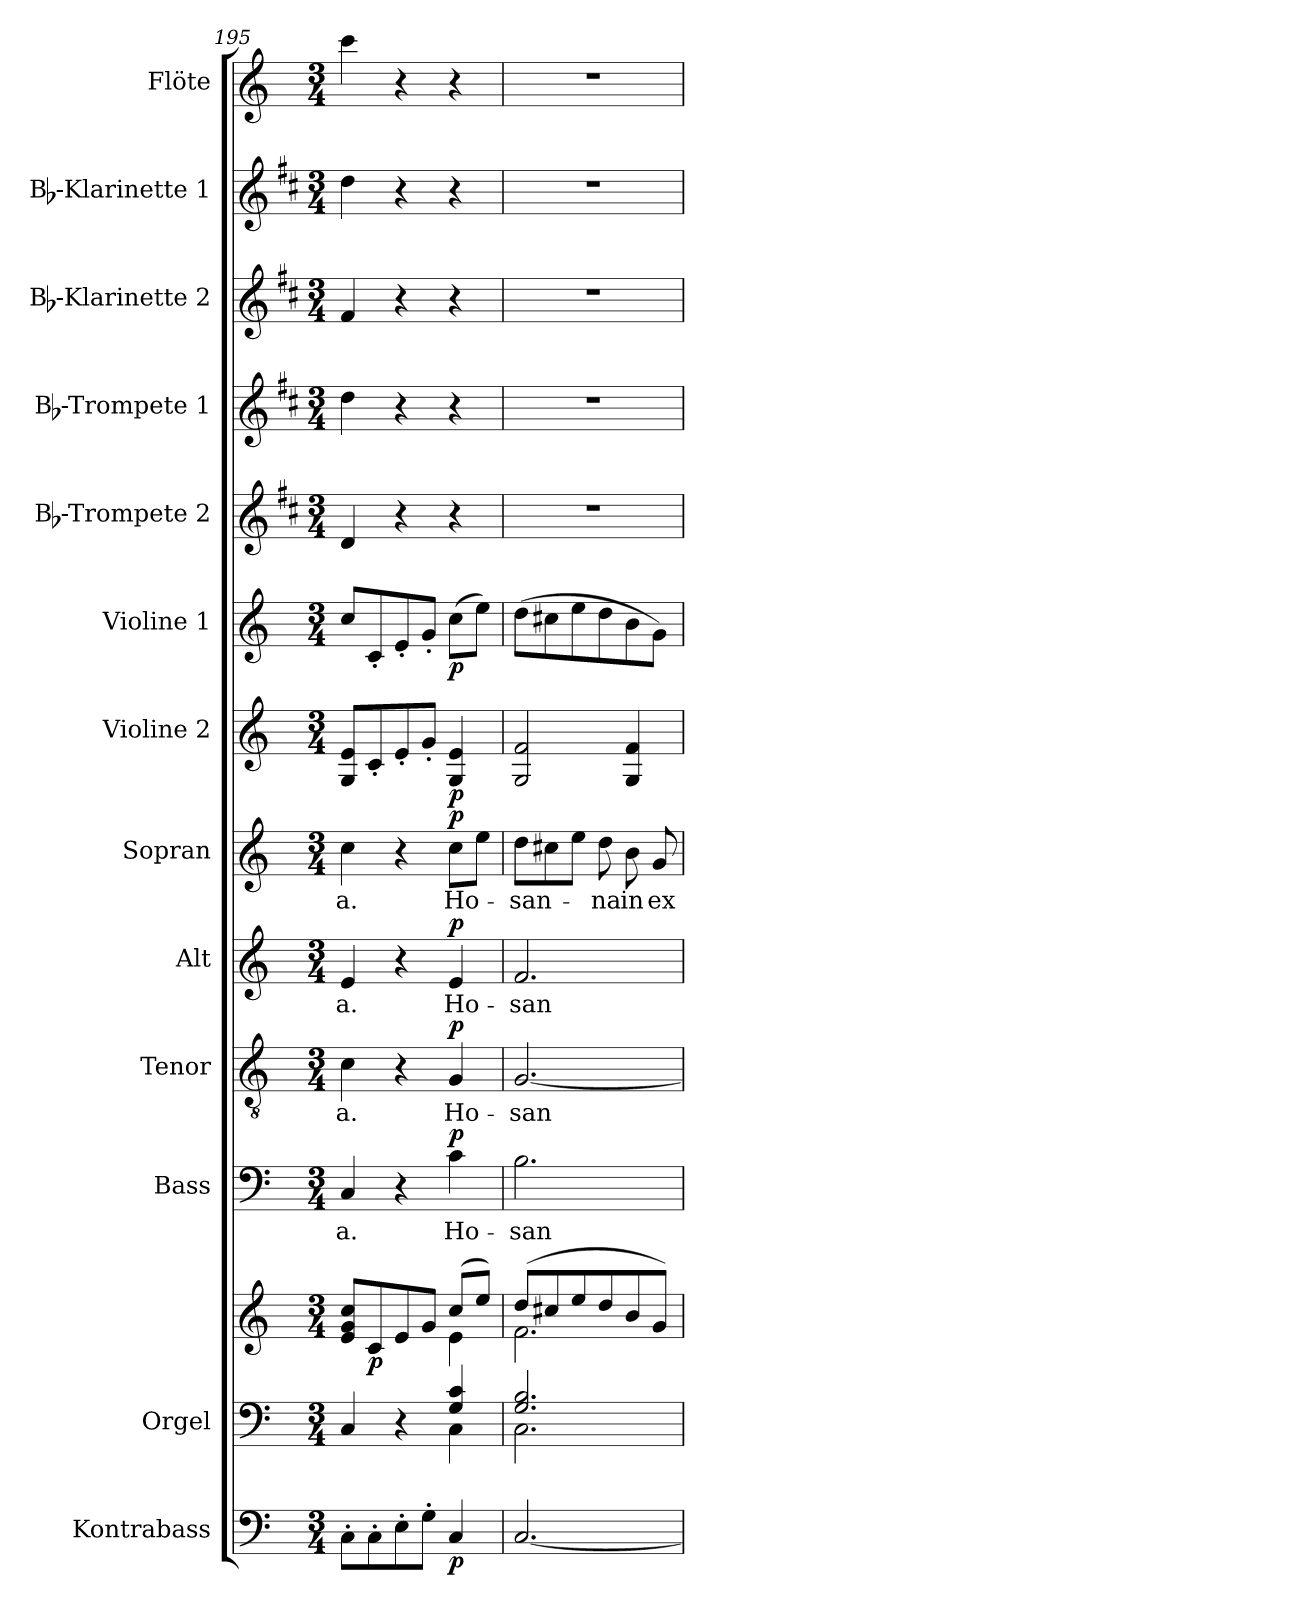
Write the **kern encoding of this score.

**kern	**dynam	**kern	**kern	**dynam	**kern	**text	**dynam	**kern	**text	**dynam	**kern	**text	**dynam	**kern	**text	**dynam	**kern	**dynam	**kern	**dynam	**kern	**kern	**kern	**kern	**kern
*part13	*part13	*part12	*part12	*part12	*part11	*part11	*part11	*part10	*part10	*part10	*part9	*part9	*part9	*part8	*part8	*part8	*part7	*part7	*part6	*part6	*part5	*part4	*part3	*part2	*part1
*staff14	*staff14	*staff13	*staff12	*staff12/13	*staff11	*staff11	*staff11	*staff10	*staff10	*staff10	*staff9	*staff9	*staff9	*staff8	*staff8	*staff8	*staff7	*staff7	*staff6	*staff6	*staff5	*staff4	*staff3	*staff2	*staff1
*I"Kontrabass	*	*I"Orgel	*	*	*I"Bass	*	*	*I"Tenor	*	*	*I"Alt	*	*	*I"Sopran	*	*	*I"Violine 2	*	*I"Violine 1	*	*I"Bb-Trompete 2	*I"Bb-Trompete 1	*I"Bb-Klarinette 2	*I"Bb-Klarinette 1	*I"Flöte
*I'Kb.	*	*I'Org.	*	*	*I'B.	*	*	*I'T.	*	*	*I'A.	*	*	*I'S.	*	*	*I'Vl. 2	*	*I'Vl. 1	*	*I'Bb Trp. 2	*I'Bb Trp. 1	*I'Bb Kl. 2	*I'Bb Kl. 1	*I'Fl.
*clefF4	*	*clefF4	*clefG2	*	*clefF4	*	*	*clefGv2	*	*	*clefG2	*	*	*clefG2	*	*	*clefG2	*	*clefG2	*	*clefG2	*clefG2	*clefG2	*clefG2	*clefG2
*ITrd7c12	*	*	*	*	*	*	*	*	*	*	*	*	*	*	*	*	*	*	*	*	*ITrd1c2	*ITrd1c2	*ITrd1c2	*ITrd1c2	*
*k[]	*	*k[]	*k[]	*	*k[]	*	*	*k[]	*	*	*k[]	*	*	*k[]	*	*	*k[]	*	*k[]	*	*k[]	*k[]	*k[]	*k[]	*k[]
*C:	*	*C:	*C:	*	*C:	*	*	*C:	*	*	*C:	*	*	*C:	*	*	*C:	*	*C:	*	*C:	*C:	*C:	*C:	*C:
*M3/4	*	*M3/4	*M3/4	*	*M3/4	*	*	*M3/4	*	*	*M3/4	*	*	*M3/4	*	*	*M3/4	*	*M3/4	*	*M3/4	*M3/4	*M3/4	*M3/4	*M3/4
=195	=195	=195	=195	=195	=195	=195	=195	=195	=195	=195	=195	=195	=195	=195	=195	=195	=195	=195	=195	=195	=195	=195	=195	=195	=195
*	*	*^	*^	*	*	*	*	*	*	*	*	*	*	*	*	*	*	*	*	*	*	*	*	*	*
!	!	!	!	!	!	!	!	!LO:LY:b	!	!	!LO:LY:b	!	!	!LO:LY:b	!	!	!LO:LY:b	!	!	!	!	!	!	!	!	!	!
8CC'>\L	.	4C/	2ryy	8e/ 8g/ 8cc/L	2ryy	.	4C/	-a.	.	4c\	-a.	.	4e/	-a.	.	4cc\	-a.	.	8G/ 8e/L	.	8cc/L	.	4c/	4cc\	4e/	4cc\	4ccc\
!	!	!	!	!	!	!LO:DY:b	!	!	!	!	!	!	!	!	!	!	!	!	!	!	!	!	!	!	!	!	!
8CC'>\	.	.	.	8c/	.	p	.	.	.	.	.	.	.	.	.	.	.	.	8c'</	.	8c'</	.	.	.	.	.	.
8EE'>\	.	4r	.	8e/	.	.	4r	.	.	4r	.	.	4r	.	.	4r	.	.	8e'</	.	8e'</	.	4r	4r	4r	4r	4r
8GG'>\J	.	.	.	8g/J	.	.	.	.	.	.	.	.	.	.	.	.	.	.	8g'</J	.	8g'</J	.	.	.	.	.	.
!	!LO:DY:b	!	!	!	!	!	!	!LO:LY:b	!LO:DY:a	!	!LO:LY:b	!LO:DY:a	!	!LO:LY:b	!LO:DY:a	!	!LO:LY:b	!LO:DY:a	!	!LO:DY:b	!	!LO:DY:b	!	!	!	!	!
4CC/	p	4G/ 4c/	4C\	(<8cc/L	4e\	.	4c\	Ho-	p	4G/	Ho-	p	4e/	Ho-	p	8cc\L	Ho-	p	4G/ 4e/	p	(>8cc\L	p	4r	4r	4r	4r	4r
.	.	.	.	8ee/J)	.	.	.	.	.	.	.	.	.	.	.	8ee\J	.	.	.	.	8ee\J)	.	.	.	.	.	.
=196	=196	=196	=196	=196	=196	=196	=196	=196	=196	=196	=196	=196	=196	=196	=196	=196	=196	=196	=196	=196	=196	=196	=196	=196	=196	=196	=196
!	!	!	!	!	!	!	!	!LO:LY:b	!	!	!LO:LY:b	!	!	!LO:LY:b	!	!	!LO:LY:b	!	!	!	!	!	!	!	!	!	!
[2.CC/	.	2.G/ 2.B/	2.C\	(<8dd/L	2.f\	.	2.B\	-san-	.	[2.G/	-san-	.	2.f/	-san-	.	8dd\L	-san-	.	2G/ 2f/	.	(>8dd\L	.	2.r	2.r	2.r	2.r	2.r
.	.	.	.	8cc#X/	.	.	.	.	.	.	.	.	.	.	.	8cc#X\	.	.	.	.	8cc#X\	.	.	.	.	.	.
.	.	.	.	8ee/	.	.	.	.	.	.	.	.	.	.	.	8ee\J	.	.	.	.	8ee\	.	.	.	.	.	.
!	!	!	!	!	!	!	!	!	!	!	!	!	!	!	!	!	!LO:LY:b	!	!	!	!	!	!	!	!	!	!
.	.	.	.	8dd/	.	.	.	.	.	.	.	.	.	.	.	8dd\	-na	.	.	.	8dd\	.	.	.	.	.	.
!	!	!	!	!	!	!	!	!	!	!	!	!	!	!	!	!	!LO:LY:b	!	!	!	!	!	!	!	!	!	!
.	.	.	.	8b/	.	.	.	.	.	.	.	.	.	.	.	8b\	in	.	4G/ 4f/	.	8b\	.	.	.	.	.	.
!	!	!	!	!	!	!	!	!	!	!	!	!	!	!	!	!	!LO:LY:b	!	!	!	!	!	!	!	!	!	!
.	.	.	.	8g/J)	.	.	.	.	.	.	.	.	.	.	.	8g/	ex-	.	.	.	8g\J)	.	.	.	.	.	.
*	*	*v	*v	*	*	*	*	*	*	*	*	*	*	*	*	*	*	*	*	*	*	*	*	*	*	*	*
*	*	*	*v	*v	*	*	*	*	*	*	*	*	*	*	*	*	*	*	*	*	*	*	*	*	*	*
=	=	=	=	=	=	=	=	=	=	=	=	=	=	=	=	=	=	=	=	=	=	=	=	=	=
*-	*-	*-	*-	*-	*-	*-	*-	*-	*-	*-	*-	*-	*-	*-	*-	*-	*-	*-	*-	*-	*-	*-	*-	*-	*-
